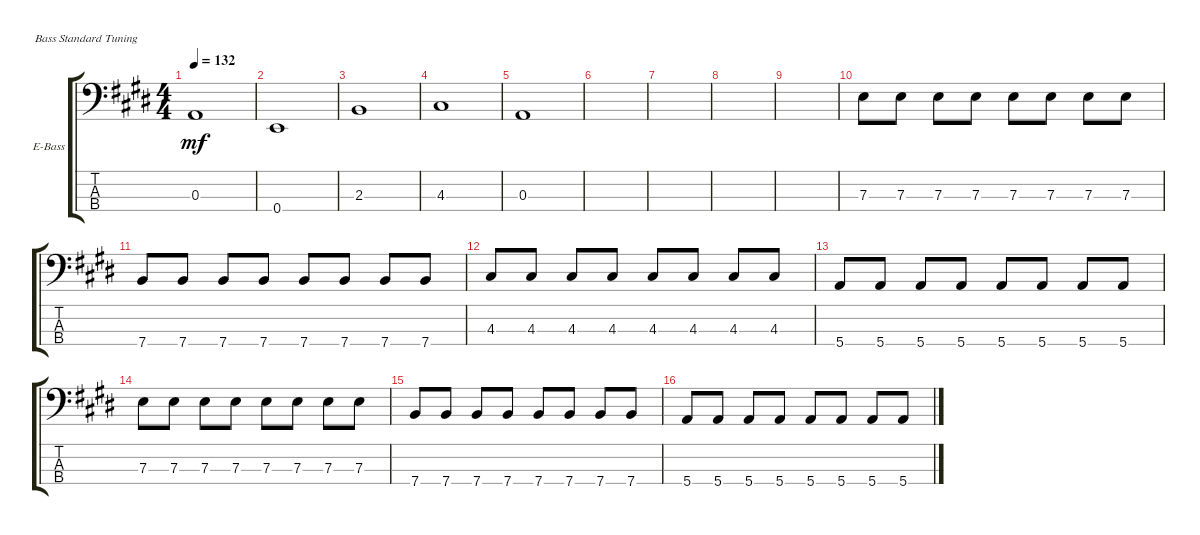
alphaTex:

\defaultSystemsLayout 4
\bracketExtendMode groupsimilarinstruments
\firstSystemTrackNameOrientation horizontal
\otherSystemsTrackNameOrientation horizontal
\track ("Bass" "E-Bass") {instrument electricbassfinger}
\staff {score tabs}
\tuning (G2 D2 A1 E1)
\ts (4 4)
\tempo 132
\clef f4
\ks c#minor
0.3.1{dy mf} |
0.4.1 |
2.3.1 |
4.3.1 |
0.3.1 |
|
|
|
|
7.3.8 7.3.8 7.3.8 7.3.8 7.3.8 7.3.8 7.3.8 7.3.8 |
7.4.8 7.4.8 7.4.8 7.4.8 7.4.8 7.4.8 7.4.8 7.4.8 |
4.3.8 4.3.8 4.3.8 4.3.8 4.3.8 4.3.8 4.3.8 4.3.8 |
5.4.8 5.4.8 5.4.8 5.4.8 5.4.8 5.4.8 5.4.8 5.4.8 |
7.3.8 7.3.8 7.3.8 7.3.8 7.3.8 7.3.8 7.3.8 7.3.8 |
7.4.8 7.4.8 7.4.8 7.4.8 7.4.8 7.4.8 7.4.8 7.4.8 |
5.4.8 5.4.8 5.4.8 5.4.8 5.4.8 5.4.8 5.4.8 5.4.8
